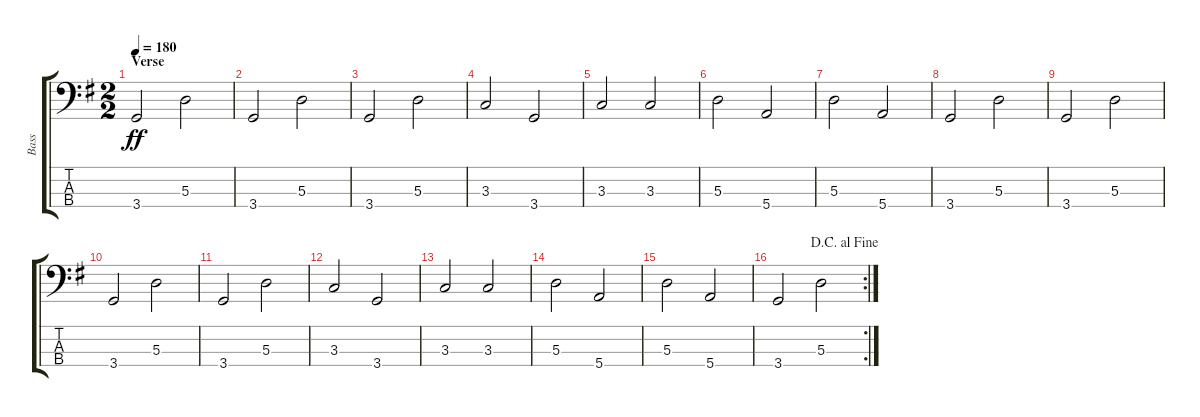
\track ("Bass" "Bass") {instrument electricbassfinger}
\staff {score tabs}
\tuning (G2 D2 A1 E1) {hide}
\ts (2 2)
\section ("" "Verse")
\tempo 180
\clef f4
\ks g
3.4.2{dy ff} 5.3.2 |
3.4.2 5.3.2 |
3.4.2 5.3.2 |
3.3.2 3.4.2 |
3.3.2 3.3.2 |
5.3.2 5.4.2 |
5.3.2 5.4.2 |
3.4.2 5.3.2 |
3.4.2 5.3.2 |
3.4.2 5.3.2 |
3.4.2 5.3.2 |
3.3.2 3.4.2 |
3.3.2 3.3.2 |
5.3.2 5.4.2 |
5.3.2 5.4.2 |
\rc 2
\jump dacapoalfine
3.4.2 5.3.2
